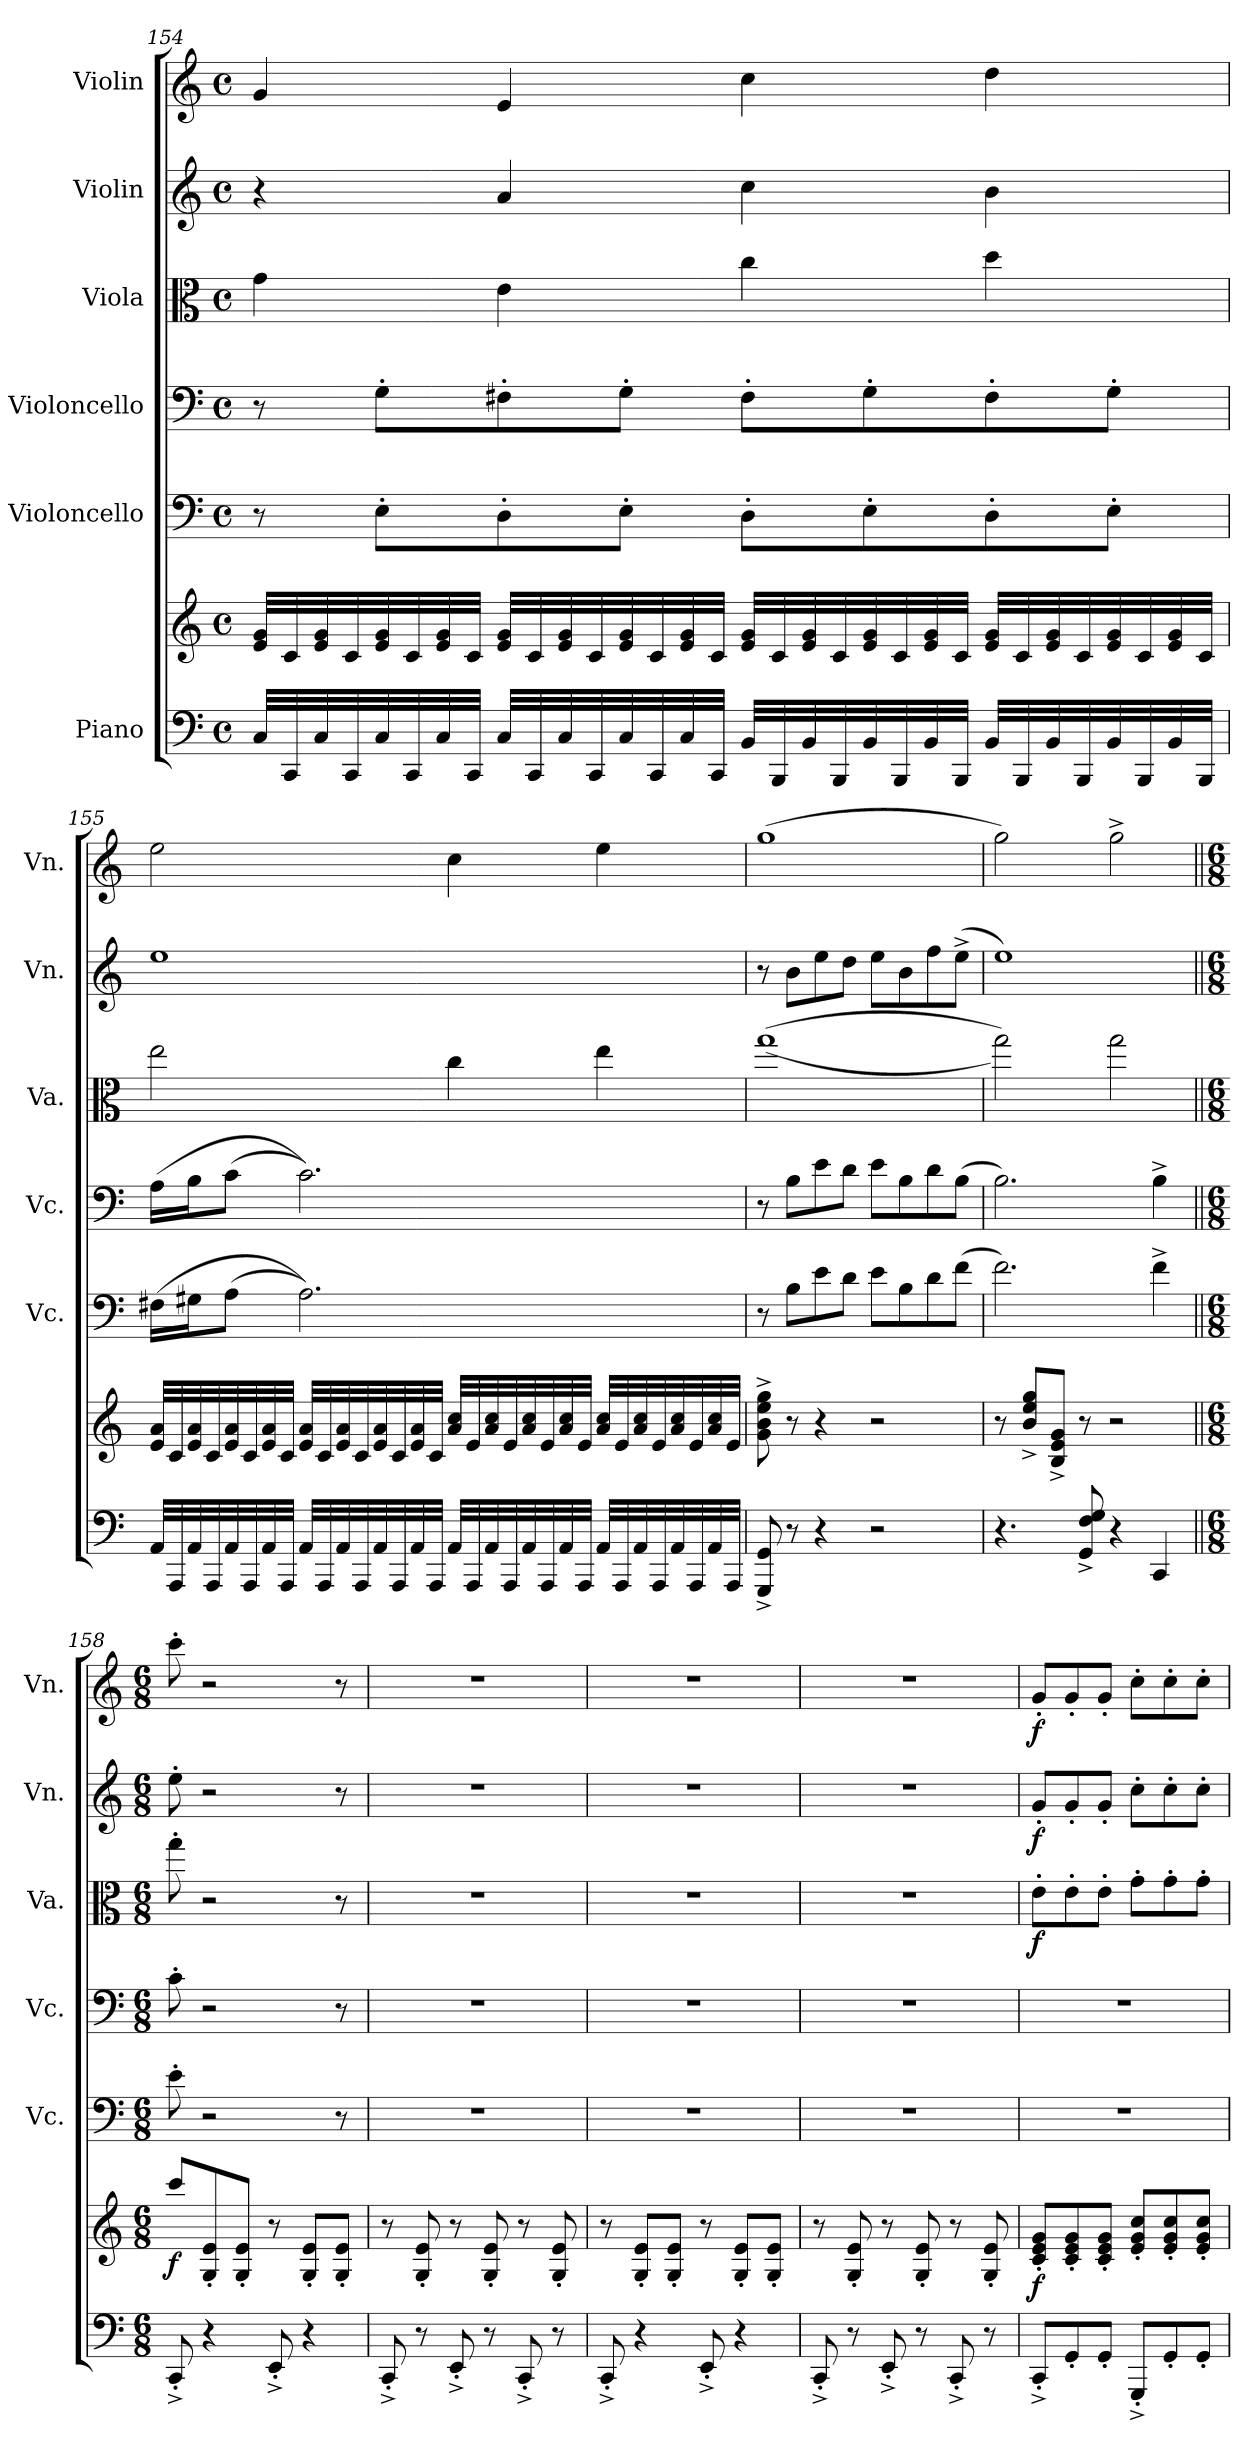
**kern	**kern	**dynam	**kern	**kern	**kern	**dynam	**kern	**dynam	**kern	**dynam
*part6	*part6	*part6	*part5	*part4	*part3	*part3	*part2	*part2	*part1	*part1
*staff7	*staff6	*staff6/7	*staff5	*staff4	*staff3	*staff3	*staff2	*staff2	*staff1	*staff1
*I"Piano	*	*	*I"Violoncello	*I"Violoncello	*I"Viola	*	*I"Violin	*	*I"Violin	*
*	*	*	*I'Vc.	*I'Vc.	*I'Va.	*	*I'Vn.	*	*I'Vn.	*
!!LO:PB:g=z
*clefF4	*clefG2	*	*clefF4	*clefF4	*clefC3	*	*clefG2	*	*clefG2	*
*k[]	*k[]	*	*k[]	*k[]	*k[]	*	*k[]	*	*k[]	*
*M4/4	*M4/4	*	*M4/4	*M4/4	*M4/4	*	*M4/4	*	*M4/4	*
*met(c)	*met(c)	*	*met(c)	*met(c)	*met(c)	*	*met(c)	*	*met(c)	*
=154	=154	=154	=154	=154	=154	=154	=154	=154	=154	=154
32C/LLL	32e/ 32g/LLL	.	8r	8r	4g\	.	4r	.	4g/	.
32CC/	32c/	.	.	.	.	.	.	.	.	.
32C/	32e/ 32g/	.	.	.	.	.	.	.	.	.
32CC/	32c/	.	.	.	.	.	.	.	.	.
32C/	32e/ 32g/	.	8E'\L	8G'\L	.	.	.	.	.	.
32CC/	32c/	.	.	.	.	.	.	.	.	.
32C/	32e/ 32g/	.	.	.	.	.	.	.	.	.
32CC/JJJ	32c/JJJ	.	.	.	.	.	.	.	.	.
32C/LLL	32e/ 32g/LLL	.	8D'\	8F#X'\	4e\	.	4a/	.	4e/	.
32CC/	32c/	.	.	.	.	.	.	.	.	.
32C/	32e/ 32g/	.	.	.	.	.	.	.	.	.
32CC/	32c/	.	.	.	.	.	.	.	.	.
32C/	32e/ 32g/	.	8E'\J	8G'\J	.	.	.	.	.	.
32CC/	32c/	.	.	.	.	.	.	.	.	.
32C/	32e/ 32g/	.	.	.	.	.	.	.	.	.
32CC/JJJ	32c/JJJ	.	.	.	.	.	.	.	.	.
32BB/LLL	32e/ 32g/LLL	.	8D'\L	8F#'\L	4cc\	.	4cc\	.	4cc\	.
32BBB/	32c/	.	.	.	.	.	.	.	.	.
32BB/	32e/ 32g/	.	.	.	.	.	.	.	.	.
32BBB/	32c/	.	.	.	.	.	.	.	.	.
32BB/	32e/ 32g/	.	8E'\	8G'\	.	.	.	.	.	.
32BBB/	32c/	.	.	.	.	.	.	.	.	.
32BB/	32e/ 32g/	.	.	.	.	.	.	.	.	.
32BBB/JJJ	32c/JJJ	.	.	.	.	.	.	.	.	.
32BB/LLL	32e/ 32g/LLL	.	8D'\	8F#'\	4dd\	.	4b\	.	4dd\	.
32BBB/	32c/	.	.	.	.	.	.	.	.	.
32BB/	32e/ 32g/	.	.	.	.	.	.	.	.	.
32BBB/	32c/	.	.	.	.	.	.	.	.	.
32BB/	32e/ 32g/	.	8E'\J	8G'\J	.	.	.	.	.	.
32BBB/	32c/	.	.	.	.	.	.	.	.	.
32BB/	32e/ 32g/	.	.	.	.	.	.	.	.	.
32BBB/JJJ	32c/JJJ	.	.	.	.	.	.	.	.	.
!!LO:LB:g=z
=155	=155	=155	=155	=155	=155	=155	=155	=155	=155	=155
32AA/LLL	32e/ 32a/LLL	.	(16F#X\LL	(16A\LL	2ee\	.	1ee	.	2ee\	.
32AAA/	32c/	.	.	.	.	.	.	.	.	.
32AA/	32e/ 32a/	.	16G#X\J	16B\J	.	.	.	.	.	.
32AAA/	32c/	.	.	.	.	.	.	.	.	.
32AA/	32e/ 32a/	.	(8A\J	(8c\J	.	.	.	.	.	.
32AAA/	32c/	.	.	.	.	.	.	.	.	.
32AA/	32e/ 32a/	.	.	.	.	.	.	.	.	.
32AAA/JJJ	32c/JJJ	.	.	.	.	.	.	.	.	.
32AA/LLL	32e/ 32a/LLL	.	2.A\))	2.c\))	.	.	.	.	.	.
32AAA/	32c/	.	.	.	.	.	.	.	.	.
32AA/	32e/ 32a/	.	.	.	.	.	.	.	.	.
32AAA/	32c/	.	.	.	.	.	.	.	.	.
32AA/	32e/ 32a/	.	.	.	.	.	.	.	.	.
32AAA/	32c/	.	.	.	.	.	.	.	.	.
32AA/	32e/ 32a/	.	.	.	.	.	.	.	.	.
32AAA/JJJ	32c/JJJ	.	.	.	.	.	.	.	.	.
32AA/LLL	32a/ 32cc/LLL	.	.	.	4cc\	.	.	.	4cc\	.
32AAA/	32e/	.	.	.	.	.	.	.	.	.
32AA/	32a/ 32cc/	.	.	.	.	.	.	.	.	.
32AAA/	32e/	.	.	.	.	.	.	.	.	.
32AA/	32a/ 32cc/	.	.	.	.	.	.	.	.	.
32AAA/	32e/	.	.	.	.	.	.	.	.	.
32AA/	32a/ 32cc/	.	.	.	.	.	.	.	.	.
32AAA/JJJ	32e/JJJ	.	.	.	.	.	.	.	.	.
32AA/LLL	32a/ 32cc/LLL	.	.	.	4ee\	.	.	.	4ee\	.
32AAA/	32e/	.	.	.	.	.	.	.	.	.
32AA/	32a/ 32cc/	.	.	.	.	.	.	.	.	.
32AAA/	32e/	.	.	.	.	.	.	.	.	.
32AA/	32a/ 32cc/	.	.	.	.	.	.	.	.	.
32AAA/	32e/	.	.	.	.	.	.	.	.	.
32AA/	32a/ 32cc/	.	.	.	.	.	.	.	.	.
32AAA/JJJ	32e/JJJ	.	.	.	.	.	.	.	.	.
=156	=156	=156	=156	=156	=156	=156	=156	=156	=156	=156
8GGG/^ 8GG/^	8g\^ 8b\^ 8ee\^ 8gg\^	.	8r	8r	((1gg	.	8r	.	(1gg	.
8r	8r	.	8B\L	8B\L	.	.	8b\L	.	.	.
4r	4r	.	8e\	8e\	.	.	8ee\	.	.	.
.	.	.	8d\J	8d\J	.	.	8dd\J	.	.	.
2r	2r	.	8e\L	8e\L	.	.	8ee\L	.	.	.
.	.	.	8B\	8B\	.	.	8b\	.	.	.
.	.	.	8d\	8d\	.	.	8ff\	.	.	.
.	.	.	(8f\J	(8B\J	.	.	(8ee^\J	.	.	.
=157	=157	=157	=157	=157	=157	=157	=157	=157	=157	=157
4.r	8r	.	2.f\)	2.B\)	2gg\))	.	1ee)	.	2gg\)	.
.	8b/^ 8ee/^ 8gg/^L	.	.	.	.	.	.	.	.	.
.	8B/^ 8e/^ 8g/^J	.	.	.	.	.	.	.	.	.
8GG/^ 8F/^ 8G/^	8r	.	.	.	.	.	.	.	.	.
4r	2r	.	.	.	2gg\	.	.	.	2gg^\	.
4CC/	.	.	4f^\	4B^\	.	.	.	.	.	.
!!LO:PB:g=z
=158||	=158||	=158||	=158||	=158||	=158||	=158||	=158||	=158||	=158||	=158||
*M6/8	*M6/8	*	*M6/8	*M6/8	*M6/8	*	*M6/8	*	*M6/8	*
!	!	!LO:DY:b	!	!	!	!	!	!	!	!
8CC'^/	8ccc/L	f	8e'\	8c'\	8gg'\	.	8ee'\	.	8ccc'\	.
4r	8G/' 8e/'	.	2r	2r	2r	.	2r	.	2r	.
.	8G/' 8e/'J	.	.	.	.	.	.	.	.	.
8EE'^/	8r	.	.	.	.	.	.	.	.	.
4r	8G/' 8e/'L	.	.	.	.	.	.	.	.	.
.	8G/' 8e/'J	.	8r	8r	8r	.	8r	.	8r	.
=159	=159	=159	=159	=159	=159	=159	=159	=159	=159	=159
8CC'^/	8r	.	2.r	2.r	2.r	.	2.r	.	2.r	.
8r	8G/' 8e/'	.	.	.	.	.	.	.	.	.
8EE'^/	8r	.	.	.	.	.	.	.	.	.
8r	8G/' 8e/'	.	.	.	.	.	.	.	.	.
8CC'^/	8r	.	.	.	.	.	.	.	.	.
8r	8G/' 8e/'	.	.	.	.	.	.	.	.	.
=160	=160	=160	=160	=160	=160	=160	=160	=160	=160	=160
8CC'^/	8r	.	2.r	2.r	2.r	.	2.r	.	2.r	.
4r	8G/' 8e/'L	.	.	.	.	.	.	.	.	.
.	8G/' 8e/'J	.	.	.	.	.	.	.	.	.
8EE'^/	8r	.	.	.	.	.	.	.	.	.
4r	8G/' 8e/'L	.	.	.	.	.	.	.	.	.
.	8G/' 8e/'J	.	.	.	.	.	.	.	.	.
=161	=161	=161	=161	=161	=161	=161	=161	=161	=161	=161
8CC'^/	8r	.	2.r	2.r	2.r	.	2.r	.	2.r	.
8r	8G/' 8e/'	.	.	.	.	.	.	.	.	.
8EE'^/	8r	.	.	.	.	.	.	.	.	.
8r	8G/' 8e/'	.	.	.	.	.	.	.	.	.
8CC'^/	8r	.	.	.	.	.	.	.	.	.
8r	8G/' 8e/'	.	.	.	.	.	.	.	.	.
=162	=162	=162	=162	=162	=162	=162	=162	=162	=162	=162
!	!	!LO:DY:b	!	!	!	!LO:DY:b	!	!LO:DY:b	!	!LO:DY:b
8CC'^/L	8c/' 8e/' 8g/'L	f	2.r	2.r	8e'\L	f	8g'/L	f	8g'/L	f
8GG'/	8c/' 8e/' 8g/'	.	.	.	8e'\	.	8g'/	.	8g'/	.
8GG'/J	8c/' 8e/' 8g/'J	.	.	.	8e'\J	.	8g'/J	.	8g'/J	.
8GGG'^/L	8e/' 8g/' 8cc/'L	.	.	.	8g'\L	.	8cc'\L	.	8cc'\L	.
8GG'/	8e/' 8g/' 8cc/'	.	.	.	8g'\	.	8cc'\	.	8cc'\	.
8GG'/J	8e/' 8g/' 8cc/'J	.	.	.	8g'\J	.	8cc'\J	.	8cc'\J	.
=	=	=	=	=	=	=	=	=	=	=
*-	*-	*-	*-	*-	*-	*-	*-	*-	*-	*-
